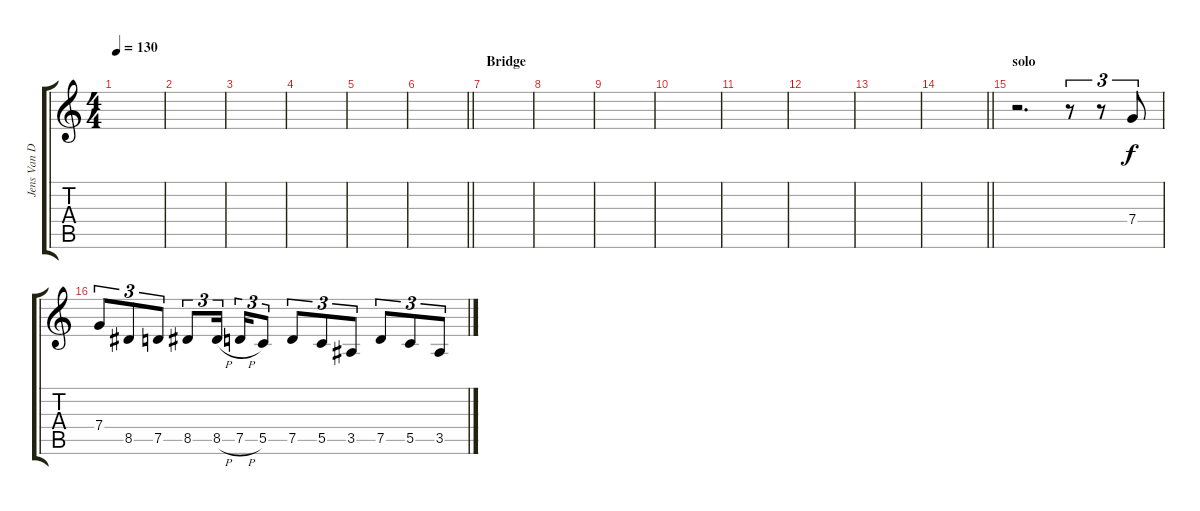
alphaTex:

\track ("Jens Van Der Valk 2" "Jens Van D") {instrument overdrivenguitar}
\staff {score tabs}
\tuning (D4 A3 F3 C3 G2 D2) {hide}
\ts (4 4)
\tempo 130
\clef g2
\ks c
|
|
|
|
|
\barLineRight lightlight
|
\section ("" "Bridge")
|
|
|
|
|
|
|
\barLineRight lightlight
|
\section ("" "solo")
r.2{d} r.8{tu (3 2)} r.8{tu (3 2)} 7.4.8{tu (3 2)} |
7.4.8{tu (3 2)} 8.5.8{tu (3 2)} 7.5.8{tu (3 2)} 8.5.8{tu (3 2)} 8.5{h}.16{tu (3 2) beam splitsecondary} 7.5{h}.16{tu (3 2)} 5.5.8{tu (3 2)} 7.5.8{tu (3 2)} 5.5.8{tu (3 2)} 3.5.8{tu (3 2)} 7.5.8{tu (3 2)} 5.5.8{tu (3 2)} 3.5.8{tu (3 2)}
